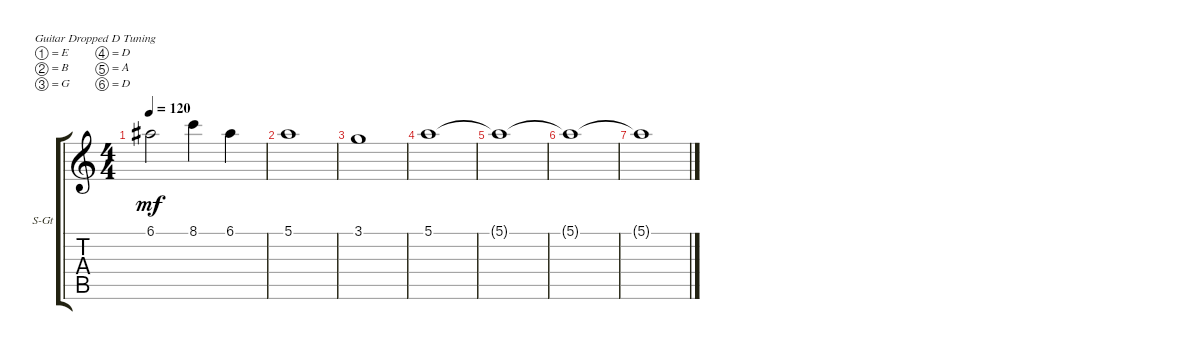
\bracketExtendMode groupsimilarinstruments
\firstSystemTrackNameOrientation horizontal
\otherSystemsTrackNameOrientation horizontal
\track ("Keyboard (Christian)" "S-Gt") {instrument lead2sawtooth}
\staff {score tabs}
\tuning (E4 B3 G3 D3 A2 D2)
\displaytranspose 12
\ts (4 4)
\tempo 120
\clef g2
\ks c
6.1{t}.2{dy mf} 8.1.4 6.1.4 |
5.1.1 |
3.1.1 |
5.1.1 |
5.1{t}.1 |
5.1{t}.1 |
5.1{t}.1
